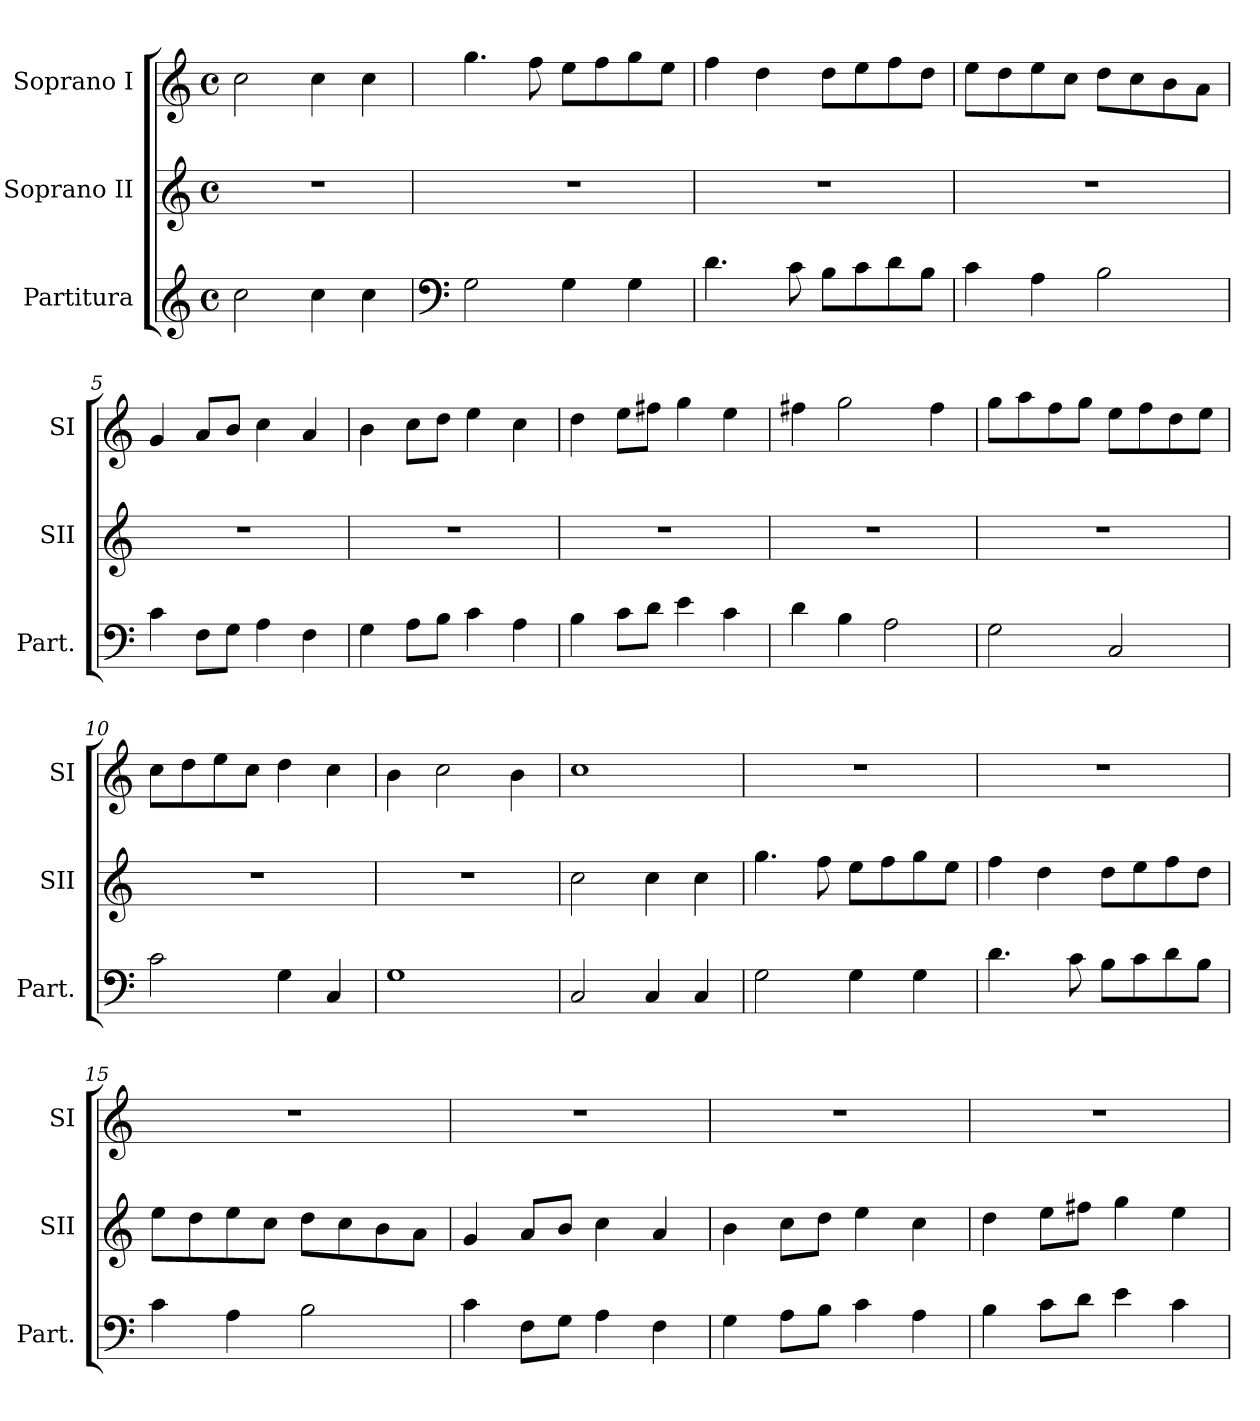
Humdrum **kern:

**kern	**kern	**kern
*part3	*part2	*part1
*staff3	*staff2	*staff1
*I"Partitura	*I"Soprano II	*I"Soprano I
*I'Part.	*I'SII	*I'SI
*clefG2	*clefG2	*clefG2
*k[]	*k[]	*k[]
*M4/4	*M4/4	*M4/4
*met(c)	*met(c)	*met(c)
=1	=1	=1
2cc\	1r	2cc\
4cc\	.	4cc\
4cc\	.	4cc\
=2	=2	=2
*clefF4	*	*
2G\	1r	4.gg\
.	.	8ff\
4G\	.	8ee\L
.	.	8ff\
4G\	.	8gg\
.	.	8ee\J
=3	=3	=3
4.d\	1r	4ff\
.	.	4dd\
8c\	.	.
8B\L	.	8dd\L
8c\	.	8ee\
8d\	.	8ff\
8B\J	.	8dd\J
=4	=4	=4
4c\	1r	8ee\L
.	.	8dd\
4A\	.	8ee\
.	.	8cc\J
2B>\	.	8dd\L
.	.	8cc\
.	.	8b\
.	.	8a\J
=5	=5	=5
4c\	1r	4g/
8F\L	.	8a/L
8G\J	.	8b/J
4A\	.	4cc\
4F\	.	4a/
=6	=6	=6
4G\	1r	4b\
8A\L	.	8cc\L
8B\J	.	8dd\J
4c\	.	4ee\
4A\	.	4cc\
=7	=7	=7
4B\	1r	4dd\
8c\L	.	8ee\L
8d\J	.	8ff#X\J
4e\	.	4gg\
4c\	.	4ee\
=8	=8	=8
4d\	1r	4ff#X\
4B>\	.	2gg\
2A\	.	.
.	.	4ff#\
=9	=9	=9
2G\	1r	8gg\L
.	.	8aa\
.	.	8ff\
.	.	8gg\J
2C/	.	8ee\L
.	.	8ff\
.	.	8dd\
.	.	8ee\J
=10	=10	=10
2c\	1r	8cc\L
.	.	8dd\
.	.	8ee\
.	.	8cc\J
4G\	.	4dd\
4C/	.	4cc\
=11	=11	=11
1G	1r	4b\
.	.	2cc\
.	.	4b\
=12	=12	=12
2C/	2cc\	1cc
4C/	4cc\	.
4C/	4cc\	.
=13	=13	=13
2G\	4.gg\	1r
.	8ff\	.
4G>\	8ee\L	.
.	8ff\	.
4G\	8gg\	.
.	8ee\J	.
=14	=14	=14
4.d\	4ff\	1r
.	4dd\	.
8c\	.	.
8B\L	8dd\L	.
8c\	8ee\	.
8d\	8ff\	.
8B\J	8dd\J	.
=15	=15	=15
4c\	8ee\L	1r
.	8dd\	.
4A\	8ee\	.
.	8cc\J	.
2B>\	8dd\L	.
.	8cc\	.
.	8b\	.
.	8a\J	.
=16	=16	=16
4c\	4g/	1r
8F\L	8a/L	.
8G\J	8b/J	.
4A\	4cc\	.
4F\	4a/	.
=17	=17	=17
4G\	4b\	1r
8A\L	8cc\L	.
8B\J	8dd\J	.
4c\	4ee\	.
4A\	4cc\	.
=18	=18	=18
4B\	4dd\	1r
8c\L	8ee\L	.
8d\J	8ff#X\J	.
4e\	4gg\	.
4c\	4ee\	.
=	=	=
*-	*-	*-
